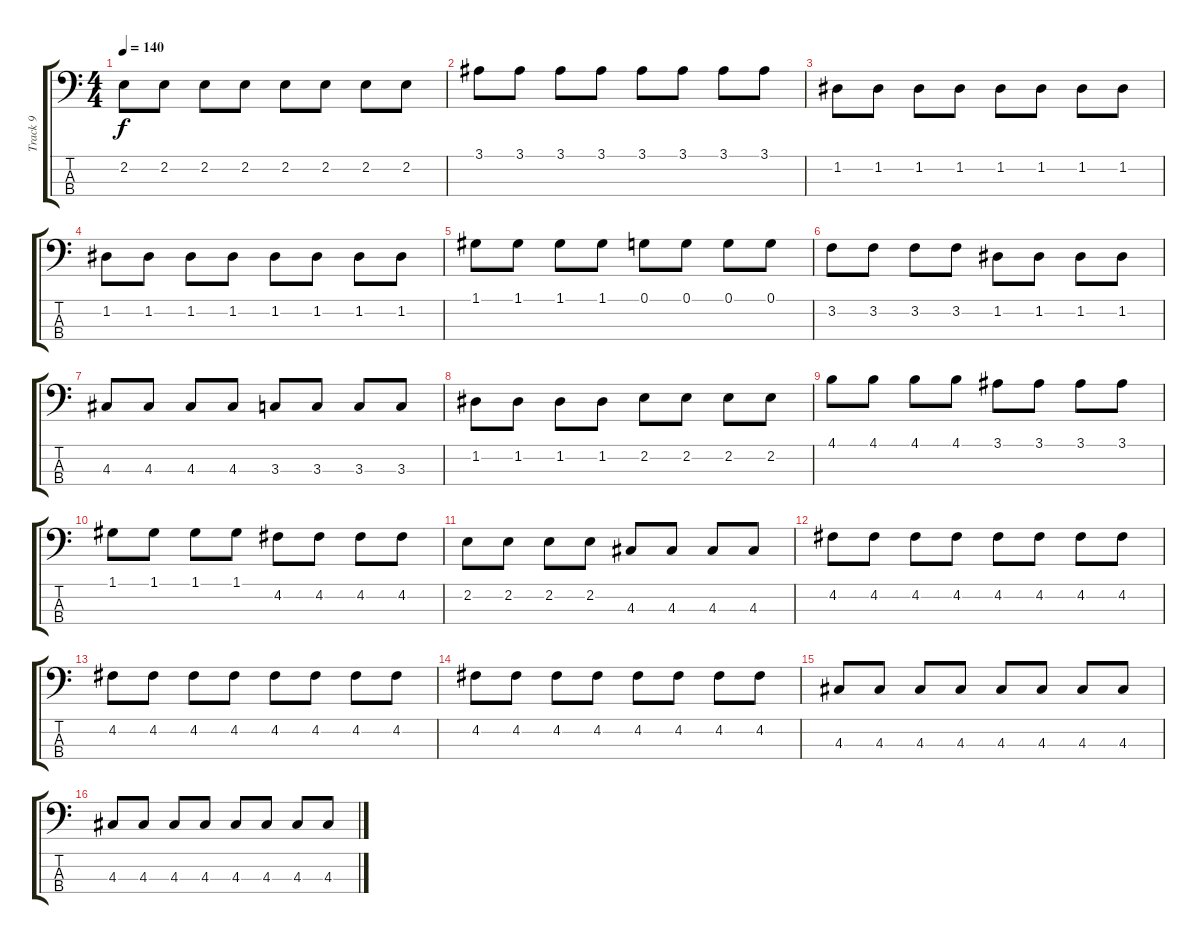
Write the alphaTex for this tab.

\track ("Track 9" "Track 9") {instrument synthbass2}
\staff {score tabs}
\tuning (G2 D2 A1 E1) {hide}
\ts (4 4)
\tempo 140
\clef f4
\ks c
2.2.8{dy f} 2.2.8 2.2.8 2.2.8 2.2.8 2.2.8 2.2.8 2.2.8 |
3.1.8 3.1.8 3.1.8 3.1.8 3.1.8 3.1.8 3.1.8 3.1.8 |
1.2.8 1.2.8 1.2.8 1.2.8 1.2.8 1.2.8 1.2.8 1.2.8 |
1.2.8 1.2.8 1.2.8 1.2.8 1.2.8 1.2.8 1.2.8 1.2.8 |
1.1.8 1.1.8 1.1.8 1.1.8 0.1.8 0.1.8 0.1.8 0.1.8 |
3.2.8 3.2.8 3.2.8 3.2.8 1.2.8 1.2.8 1.2.8 1.2.8 |
4.3.8 4.3.8 4.3.8 4.3.8 3.3.8 3.3.8 3.3.8 3.3.8 |
1.2.8 1.2.8 1.2.8 1.2.8 2.2.8 2.2.8 2.2.8 2.2.8 |
4.1.8 4.1.8 4.1.8 4.1.8 3.1.8 3.1.8 3.1.8 3.1.8 |
1.1.8 1.1.8 1.1.8 1.1.8 4.2.8 4.2.8 4.2.8 4.2.8 |
2.2.8 2.2.8 2.2.8 2.2.8 4.3.8 4.3.8 4.3.8 4.3.8 |
4.2.8 4.2.8 4.2.8 4.2.8 4.2.8 4.2.8 4.2.8 4.2.8 |
4.2.8 4.2.8 4.2.8 4.2.8 4.2.8 4.2.8 4.2.8 4.2.8 |
4.2.8 4.2.8 4.2.8 4.2.8 4.2.8 4.2.8 4.2.8 4.2.8 |
4.3.8 4.3.8 4.3.8 4.3.8 4.3.8 4.3.8 4.3.8 4.3.8 |
4.3.8 4.3.8 4.3.8 4.3.8 4.3.8 4.3.8 4.3.8 4.3.8
